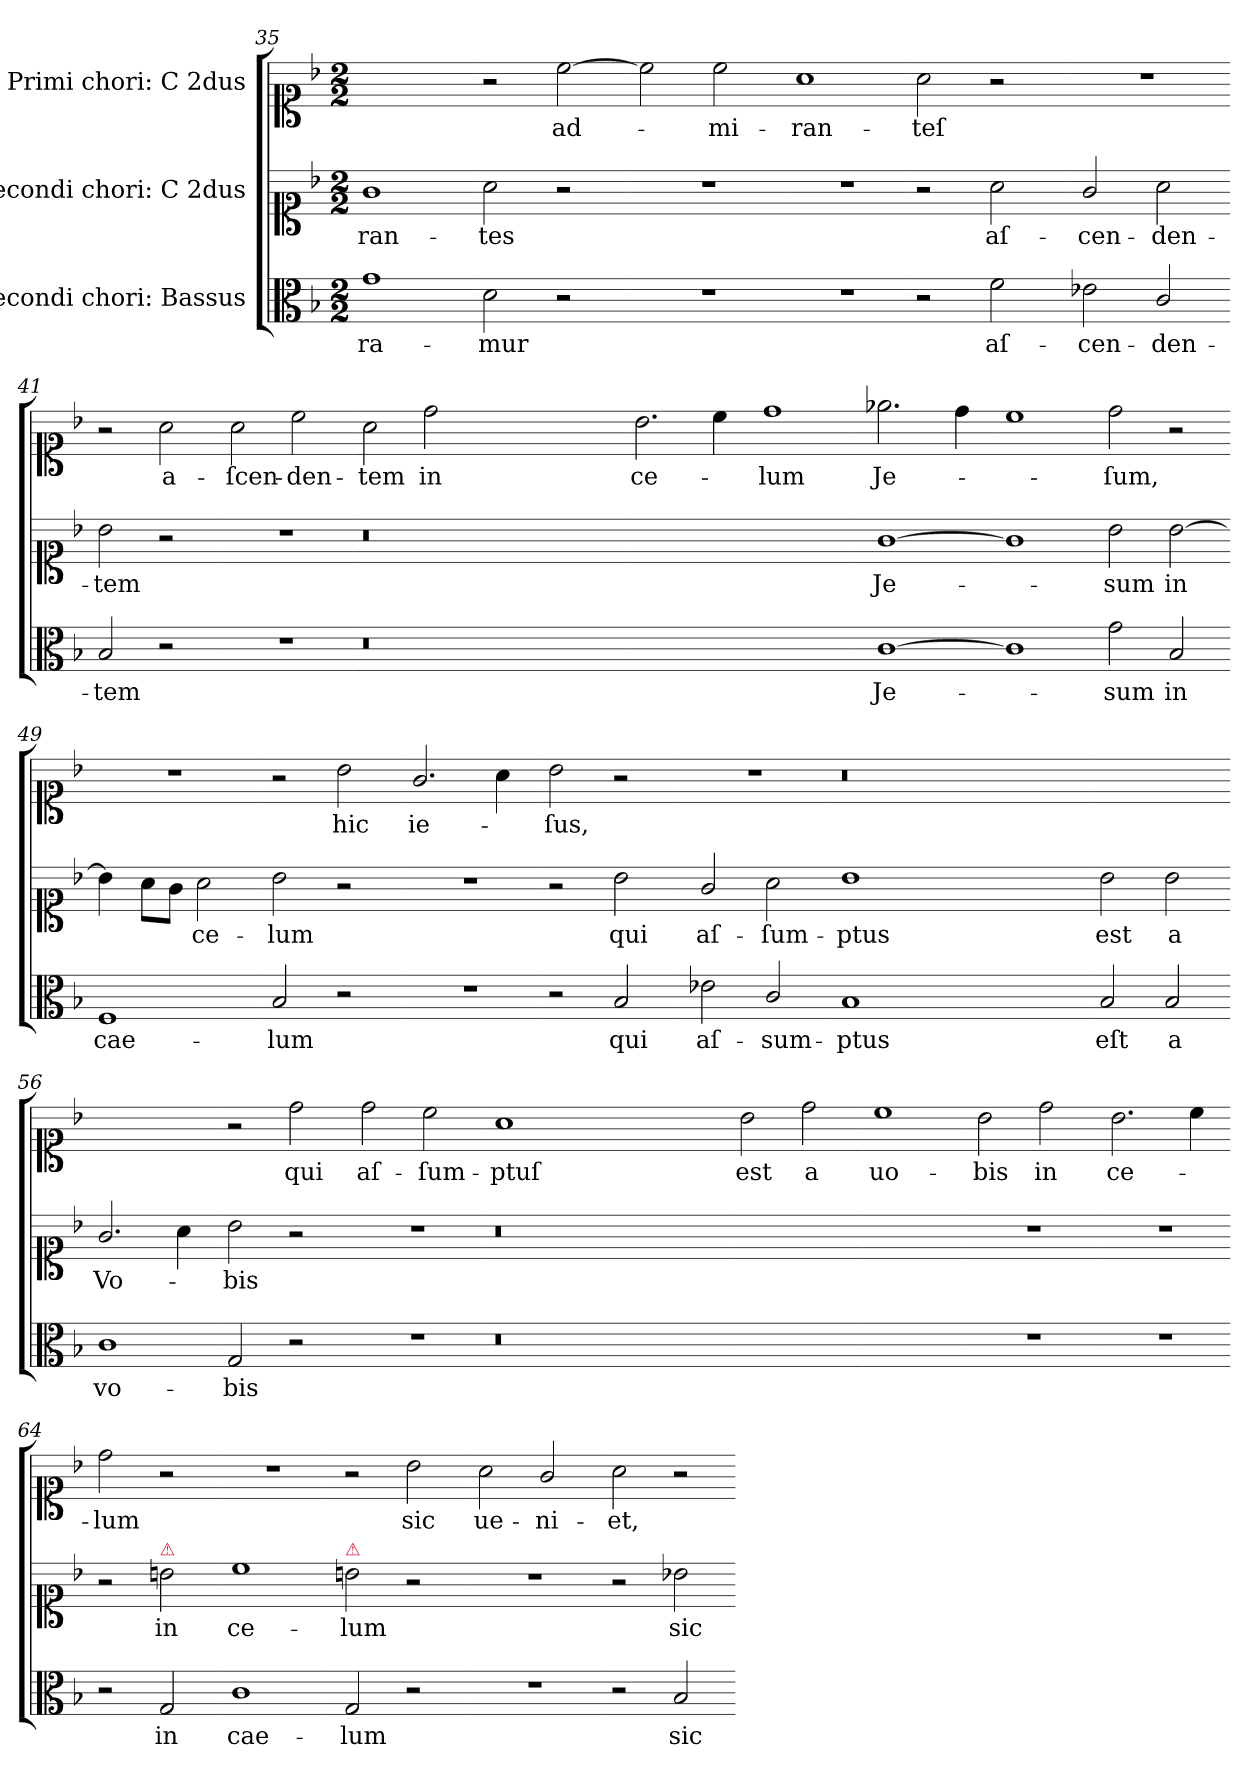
**kern	**text	**kern	**text	**kern	**text
*part3	*part3	*part2	*part2	*part1	*part1
*staff3	*staff3	*staff2	*staff2	*staff1	*staff1
*I"Secondi chori: Bassus	*	*I"Secondi chori: C 2dus	*	*I"Primi chori: C 2dus	*
*clefC3	*	*clefC1	*	*clefC1	*
*k[b-]	*	*k[b-]	*	*k[b-]	*
*M2/2	*	*M2/2	*	*M2/2	*
=35	=35	=35	=35	=35	=35
1g	-ra-	1g	-ran-	1ryy	.
=36-	=36-	=36-	=36-	=36-	=36-
2d\	-mur	2a\	-tes	2r	.
2r	.	2r	.	[2cc\	ad-
=37-	=37-	=37-	=37-	=37-	=37-
1r	.	1r	.	2cc\]	.
.	.	.	.	2cc\	-mi-
=38-	=38-	=38-	=38-	=38-	=38-
1r	.	1r	.	1a	-ran-
=39-	=39-	=39-	=39-	=39-	=39-
2r	.	2r	.	2a\	-teſ
2f\	aſ-	2a\	aſ-	2r	.
=40-	=40-	=40-	=40-	=40-	=40-
2e-X\	-cen-	2g/	-cen-	1r	.
2c/	-den-	2a\	-den-	.	.
=41-	=41-	=41-	=41-	=41-	=41-
2B-/	-tem	2b-\	-tem	2r	.
2r	.	2r	.	2a\	a-
=42-	=42-	=42-	=42-	=42-	=42-
1r	.	1r	.	2a\	-ſcen-
.	.	.	.	2cc\	-den-
=43-	=43-	=43-	=43-	=43-	=43-
0.r	.	0.r	.	2a\	-tem
.	.	.	.	2dd\	in
.	.	.	.	0ryy	.
=44-	=44-	=44-	=44-	=44-	=44-
1ryy	.	1ryy	.	2.b-\	ce-
.	.	.	.	4cc\	.
=45-	=45-	=45-	=45-	=45-	=45-
1ryy	.	1ryy	.	1dd	-lum
=46-	=46-	=46-	=46-	=46-	=46-
[1c	Je-	[1g	Je-	2.ee-X\	Je-
.	.	.	.	4dd\	.
=47-	=47-	=47-	=47-	=47-	=47-
1c]	.	1g]	.	1cc	.
=48-	=48-	=48-	=48-	=48-	=48-
2g\	-sum	2b-\	-sum	2dd\	-ſum,
2B-/	in	[2b-\	in	2r	.
=49-	=49-	=49-	=49-	=49-	=49-
1F	cae-	4b-\]	.	1r	.
.	.	8a\L	.	.	.
.	.	8g\J	.	.	.
.	.	2a\	ce-	.	.
=50-	=50-	=50-	=50-	=50-	=50-
2B-/	-lum	2b-\	-lum	2r	.
2r	.	2r	.	2b-\	hic
=51-	=51-	=51-	=51-	=51-	=51-
1r	.	1r	.	2.g/	ie-
.	.	.	.	4a\	.
=52-	=52-	=52-	=52-	=52-	=52-
2r	.	2r	.	2b-\	-ſus,
2B-/	qui	2b-\	qui	2r	.
=53-	=53-	=53-	=53-	=53-	=53-
2e-X\	aſ-	2g/	aſ-	1r	.
2c/	-sum-	2a\	-ſum-	.	.
=54-	=54-	=54-	=54-	=54-	=54-
1B-	-ptus	1b-	-ptus	0.r	.
0ryy	.	0ryy	.	.	.
=55-	=55-	=55-	=55-	=55-	=55-
2B-/	eſt	2b-\	est	1ryy	.
2B-/	a	2b-\	a	.	.
=56-	=56-	=56-	=56-	=56-	=56-
1c	vo-	2.g/	Vo-	1ryy	.
.	.	4a\	.	.	.
=57-	=57-	=57-	=57-	=57-	=57-
2G/	-bis	2b-\	-bis	2r	.
2r	.	2r	.	2dd\	qui
=58-	=58-	=58-	=58-	=58-	=58-
1r	.	1r	.	2dd\	aſ-
.	.	.	.	2cc\	-ſum-
=59-	=59-	=59-	=59-	=59-	=59-
0.r	.	0.r	.	1a	-ptuſ
.	.	.	.	0ryy	.
=60-	=60-	=60-	=60-	=60-	=60-
1ryy	.	1ryy	.	2b-\	est
.	.	.	.	2dd\	a
=61-	=61-	=61-	=61-	=61-	=61-
1ryy	.	1ryy	.	1cc	uo-
=62-	=62-	=62-	=62-	=62-	=62-
1r	.	1r	.	2b-\	-bis
.	.	.	.	2dd\	in
=63-	=63-	=63-	=63-	=63-	=63-
1r	.	1r	.	2.b-\	ce-
.	.	.	.	4cc\	.
=64-	=64-	=64-	=64-	=64-	=64-
2r	.	2r	.	2dd\	-lum
!	!	!LO:TX:a:color=crimson:t=⚠	!	!	!
2G/	in	2bn\	in	2r	.
=65-	=65-	=65-	=65-	=65-	=65-
1c	cae-	1cc	ce-	1r	.
=66-	=66-	=66-	=66-	=66-	=66-
!	!	!LO:TX:a:color=crimson:t=⚠	!	!	!
2G/	-lum	2bn\	-lum	2r	.
2r	.	2r	.	2b-\	sic
=67-	=67-	=67-	=67-	=67-	=67-
1r	.	1r	.	2a\	ue-
.	.	.	.	2g/	-ni-
=68-	=68-	=68-	=68-	=68-	=68-
2r	.	2r	.	2a\	-et,
2B-/	sic	2b-X\	sic	2r	.
=-	=-	=-	=-	=-	=-
*-	*-	*-	*-	*-	*-
